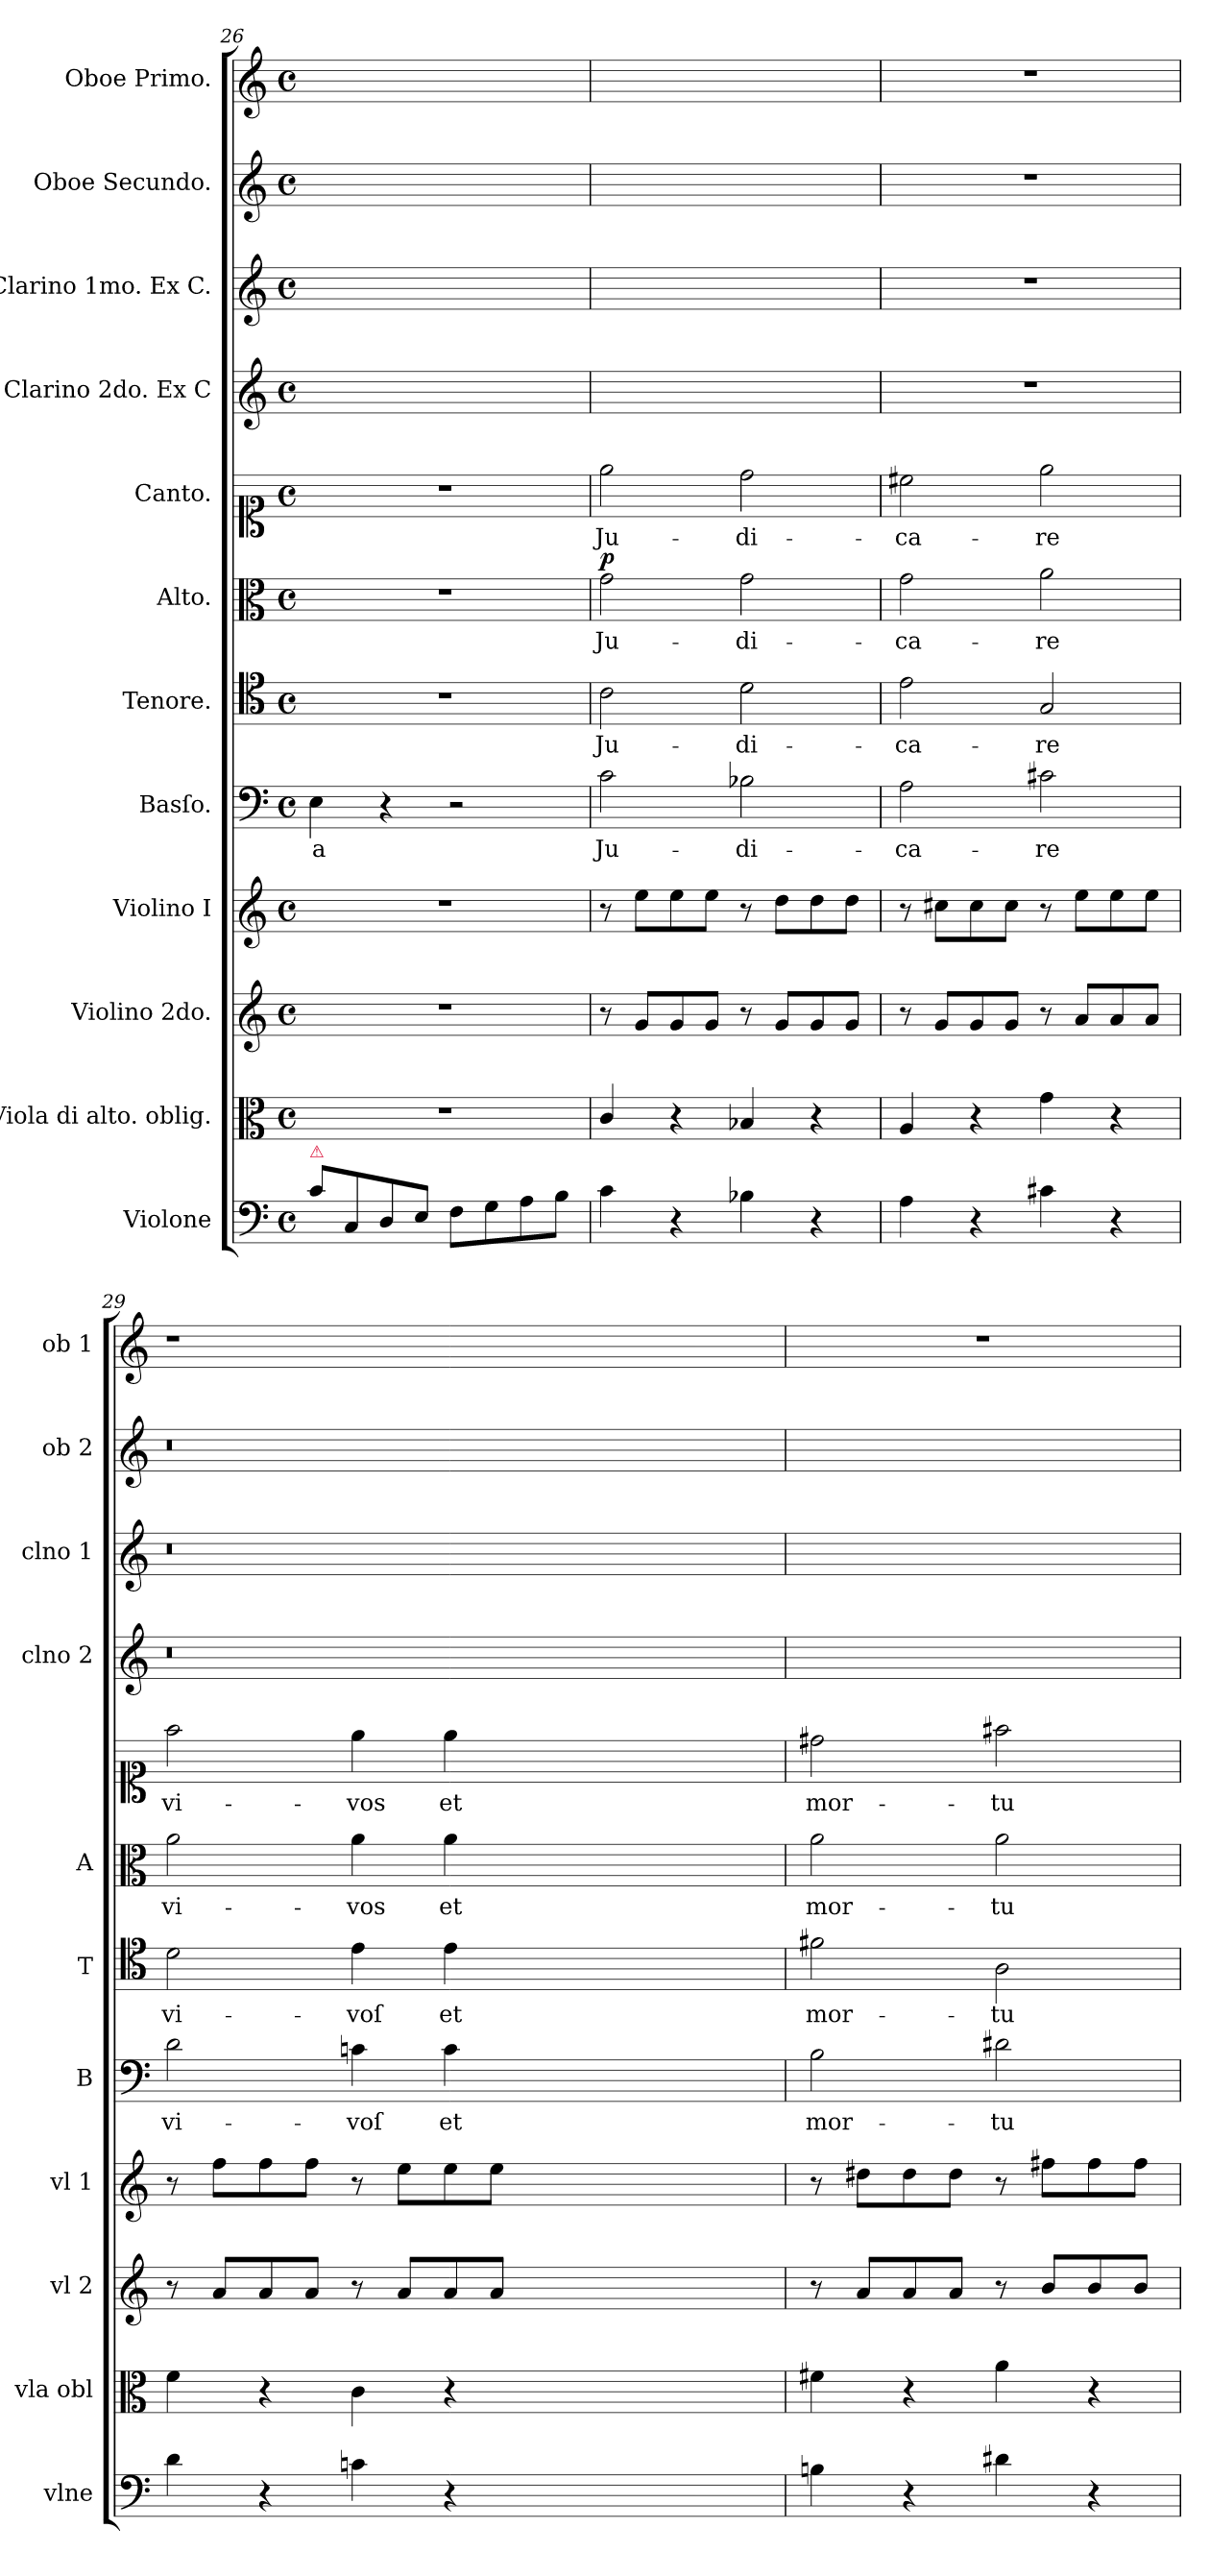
**kern	**kern	**dynam	**kern	**dynam	**kern	**dynam	**kern	**text	**dynam	**kern	**text	**dynam	**kern	**text	**dynam	**kern	**text	**dynam	**kern	**kern	**kern	**kern
*part12	*part11	*part11	*part10	*part10	*part9	*part9	*part8	*part8	*part8	*part7	*part7	*part7	*part6	*part6	*part6	*part5	*part5	*part5	*part4	*part3	*part2	*part1
*staff12	*staff11	*staff11	*staff10	*staff10	*staff9	*staff9	*staff8	*staff8	*staff8	*staff7	*staff7	*staff7	*staff6	*staff6	*staff6	*staff5	*staff5	*staff5	*staff4	*staff3	*staff2	*staff1
*I"Violone	*I"Viola di alto. oblig.	*	*I"Violino 2do.	*	*I"Violino I	*	*I"Basſo.	*	*	*I"Tenore.	*	*	*I"Alto.	*	*	*I"Canto.	*	*	*I"Clarino 2do. Ex C	*I"Clarino 1mo. Ex C.	*I"Oboe Secundo.	*I"Oboe Primo.
*I'vlne	*I'vla obl	*	*I'vl 2	*	*I'vl 1	*	*I'B	*	*	*I'T	*	*	*I'A	*	*	*	*	*	*I'clno 2	*I'clno 1	*I'ob 2	*I'ob 1
*clefF4	*clefC3	*	*clefG2	*	*clefG2	*	*clefF4	*	*	*clefC4	*	*	*clefC3	*	*	*clefC1	*	*	*clefG2	*clefG2	*clefG2	*clefG2
*k[]	*k[]	*	*k[]	*	*k[]	*	*k[]	*	*	*k[]	*	*	*k[]	*	*	*k[]	*	*	*k[]	*k[]	*k[]	*k[]
*C:	*C:	*	*C:	*	*C:	*	*C:	*	*	*C:	*	*	*C:	*	*	*C:	*	*	*C:	*C:	*C:	*C:
*M4/4	*M4/4	*	*M4/4	*	*M4/4	*	*M4/4	*	*	*M4/4	*	*	*M4/4	*	*	*M4/4	*	*	*M4/4	*M4/4	*M4/4	*M4/4
*met(c)	*met(c)	*	*met(c)	*	*met(c)	*	*met(c)	*	*	*met(c)	*	*	*met(c)	*	*	*met(c)	*	*	*met(c)	*met(c)	*met(c)	*met(c)
=26	=26	=26	=26	=26	=26	=26	=26	=26	=26	=26	=26	=26	=26	=26	=26	=26	=26	=26	=26	=26	=26	=26
!LO:TX:a:color=crimson:t=⚠	!	!	!	!	!	!	!	!	!	!	!	!	!	!	!	!	!	!	!	!	!	!
8c\L	1r	.	1r	.	1r	.	4E\	-a	.	1r	.	.	1r	.	.	1r	.	.	1ryy	1ryy	1ryy	1ryy
8C/	.	.	.	.	.	.	.	.	.	.	.	.	.	.	.	.	.	.	.	.	.	.
8D/	.	.	.	.	.	.	4r	.	.	.	.	.	.	.	.	.	.	.	.	.	.	.
8E/J	.	.	.	.	.	.	.	.	.	.	.	.	.	.	.	.	.	.	.	.	.	.
8F\L	.	.	.	.	.	.	2r	.	.	.	.	.	.	.	.	.	.	.	.	.	.	.
8G\	.	.	.	.	.	.	.	.	.	.	.	.	.	.	.	.	.	.	.	.	.	.
8A\	.	.	.	.	.	.	.	.	.	.	.	.	.	.	.	.	.	.	.	.	.	.
8B\J	.	.	.	.	.	.	.	.	.	.	.	.	.	.	.	.	.	.	.	.	.	.
=27	=27	=27	=27	=27	=27	=27	=27	=27	=27	=27	=27	=27	=27	=27	=27	=27	=27	=27	=27	=27	=27	=27
!	!	!LO:DY:a	!	!LO:DY:a	!	!LO:DY:a	!	!	!LO:DY:a:rj	!	!	!LO:DY:a:rj	!	!	!LO:DY:a	!	!	!LO:DY:a	!	!	!	!
4c\	4c/	p&colon;	8r	p&colon;	8r	pia&colon;	2c\	Ju-	p&colon;	2c\	Ju-	p&colon;	2g\	Ju-	p.	2ee\	Ju-	p&colon;	1ryy	1ryy	1ryy	1ryy
.	.	.	8g/L	.	8ee\L	.	.	.	.	.	.	.	.	.	.	.	.	.	.	.	.	.
4r	4r	.	8g/	.	8ee\	.	.	.	.	.	.	.	.	.	.	.	.	.	.	.	.	.
.	.	.	8g/J	.	8ee\J	.	.	.	.	.	.	.	.	.	.	.	.	.	.	.	.	.
4B-X\	4B-X/	.	8r	.	8r	.	2B-X\	-di-	.	2d\	-di-	.	2g\	-di-	.	2dd\	-di-	.	.	.	.	.
.	.	.	8g/L	.	8dd\L	.	.	.	.	.	.	.	.	.	.	.	.	.	.	.	.	.
4r	4r	.	8g/	.	8dd\	.	.	.	.	.	.	.	.	.	.	.	.	.	.	.	.	.
.	.	.	8g/J	.	8dd\J	.	.	.	.	.	.	.	.	.	.	.	.	.	.	.	.	.
=28	=28	=28	=28	=28	=28	=28	=28	=28	=28	=28	=28	=28	=28	=28	=28	=28	=28	=28	=28	=28	=28	=28
4A\	4A/	.	8r	.	8r	.	2A\	-ca-	.	2e\	-ca-	.	2g\	-ca-	.	2cc#X\	-ca-	.	1r	1r	1r	1r
.	.	.	8g/L	.	8cc#X\L	.	.	.	.	.	.	.	.	.	.	.	.	.	.	.	.	.
4r	4r	.	8g/	.	8cc#\	.	.	.	.	.	.	.	.	.	.	.	.	.	.	.	.	.
.	.	.	8g/J	.	8cc#\J	.	.	.	.	.	.	.	.	.	.	.	.	.	.	.	.	.
4c#X\	4g\	.	8r	.	8r	.	2c#X\	-re	.	2G/	-re	.	2a\	-re	.	2ee\	-re	.	.	.	.	.
.	.	.	8a/L	.	8ee\L	.	.	.	.	.	.	.	.	.	.	.	.	.	.	.	.	.
4r	4r	.	8a/	.	8ee\	.	.	.	.	.	.	.	.	.	.	.	.	.	.	.	.	.
.	.	.	8a/J	.	8ee\J	.	.	.	.	.	.	.	.	.	.	.	.	.	.	.	.	.
=29	=29	=29	=29	=29	=29	=29	=29	=29	=29	=29	=29	=29	=29	=29	=29	=29	=29	=29	=29	=29	=29	=29
4d\	4f\	.	8r	.	8r	.	2d\	vi-	.	2d\	vi-	.	2a\	vi-	.	2ff\	vi-	.	0.r	0.r	0.r	1r
.	.	.	8a/L	.	8ff\L	.	.	.	.	.	.	.	.	.	.	.	.	.	.	.	.	.
4r	4r	.	8a/	.	8ff\	.	.	.	.	.	.	.	.	.	.	.	.	.	.	.	.	.
.	.	.	8a/J	.	8ff\J	.	.	.	.	.	.	.	.	.	.	.	.	.	.	.	.	.
4cn\	4c\	.	8r	.	8r	.	4cn\	-voſ	.	4e\	-voſ	.	4a\	-vos	.	4ee\	-vos	.	.	.	.	.
.	.	.	8a/L	.	8ee\L	.	.	.	.	.	.	.	.	.	.	.	.	.	.	.	.	.
4r	4r	.	8a/	.	8ee\	.	4c\	et	.	4e\	et	.	4a\	et	.	4ee\	et	.	.	.	.	.
.	.	.	8a/J	.	8ee\J	.	.	.	.	.	.	.	.	.	.	.	.	.	.	.	.	.
0ryy	0ryy	.	0ryy	.	0ryy	.	0ryy	.	.	0ryy	.	.	0ryy	.	.	0ryy	.	.	.	.	.	0ryy
=30	=30	=30	=30	=30	=30	=30	=30	=30	=30	=30	=30	=30	=30	=30	=30	=30	=30	=30	=30	=30	=30	=30
4Bn\	4f#X\	.	8r	.	8r	.	2B\	mor-	.	2f#X\	mor-	.	2a\	mor-	.	2dd#X\	mor-	.	1ryy	1ryy	1ryy	1r
.	.	.	8a/L	.	8dd#X\L	.	.	.	.	.	.	.	.	.	.	.	.	.	.	.	.	.
4r	4r	.	8a/	.	8dd#\	.	.	.	.	.	.	.	.	.	.	.	.	.	.	.	.	.
.	.	.	8a/J	.	8dd#\J	.	.	.	.	.	.	.	.	.	.	.	.	.	.	.	.	.
4d#X\	4a\	.	8r	.	8r	.	2d#X\	-tu-	.	2A\	-tu-	.	2a\	-tu-	.	2ff#X\	-tu-	.	.	.	.	.
.	.	.	8b/L	.	8ff#X\L	.	.	.	.	.	.	.	.	.	.	.	.	.	.	.	.	.
4r	4r	.	8b/	.	8ff#\	.	.	.	.	.	.	.	.	.	.	.	.	.	.	.	.	.
.	.	.	8b/J	.	8ff#\J	.	.	.	.	.	.	.	.	.	.	.	.	.	.	.	.	.
=	=	=	=	=	=	=	=	=	=	=	=	=	=	=	=	=	=	=	=	=	=	=
*-	*-	*-	*-	*-	*-	*-	*-	*-	*-	*-	*-	*-	*-	*-	*-	*-	*-	*-	*-	*-	*-	*-
